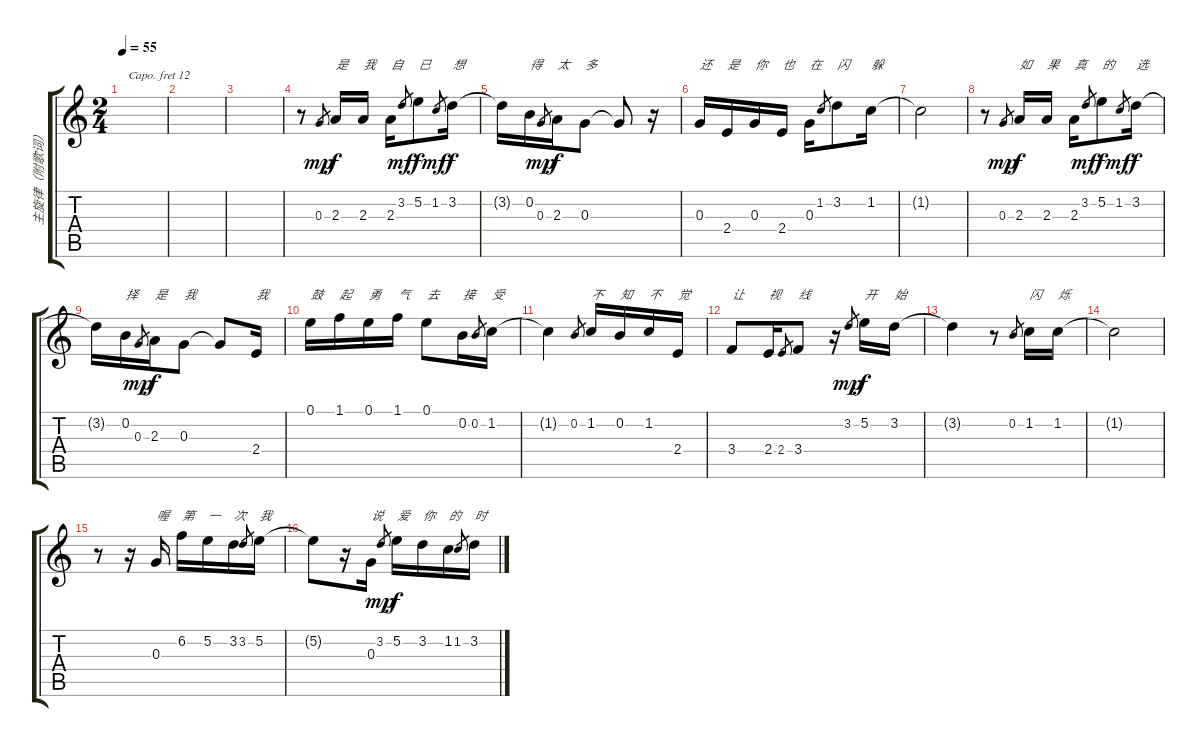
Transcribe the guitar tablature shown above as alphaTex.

\track ("主旋律（附歌词）" "主旋律（附歌词）") {instrument panflute}
\staff {score tabs}
\capo 12
\tuning (E4 B3 G3 D3 A2 E2) {hide}
\ts (2 4)
\tempo 55
\clef g2
\ks c
|
|
|
r.8 0.3.8{gr dy mp} 2.3.16{txt "是" dy f} 2.3.16{txt "我"} 2.3.16{txt "自"} 3.2.8{gr dy mf} 5.2.8{txt "已" dy f} 1.2.8{gr dy mf} 3.2.16{txt "想" dy f} |
3.2{t}.16 0.2.16{txt "得"} 0.3.8{gr dy mp} 2.3.16{txt "太" dy f} 0.3.8{txt "多"} 0.3{t}.8 r.16 |
0.3.16{txt "还"} 2.4.16{txt "是"} 0.3.16{txt "你"} 2.4.16{txt "也"} 0.3.16{txt "在"} 1.2.8{gr} 3.2.8{txt "闪"} 1.2.16{txt "躲"} |
1.2{t}.2 |
r.8 0.3.8{gr dy mp} 2.3.16{txt "如" dy f} 2.3.16{txt "果"} 2.3.16{txt "真"} 3.2.8{gr dy mf} 5.2.8{txt "的" dy f} 1.2.8{gr dy mf} 3.2.16{txt "选" dy f} |
3.2{t}.16 0.2.16{txt "择"} 0.3.8{gr dy mp} 2.3.16{txt "是" dy f} 0.3.8{txt "我"} 0.3{t}.8 2.4.16{txt "我"} |
0.1.16{txt "鼓"} 1.1.16{txt "起"} 0.1.16{txt "勇"} 1.1.16{txt "气"} 0.1.8{txt "去"} 0.2.16{txt "接"} 0.2.8{gr} 1.2.16{txt "受"} |
1.2{t}.4 0.2.8{gr} 1.2.16{txt "不"} 0.2.16{txt "知"} 1.2.16{txt "不"} 2.4.16{txt "觉"} |
3.4.8{txt "让"} 2.4.16{txt "视"} 2.4.8{gr} 3.4.8{txt "线"} r.16 3.2.8{gr dy mp} 5.2.16{txt "开" dy f} 3.2.16{txt "始"} |
3.2{t}.4 r.8 0.2.8{gr} 1.2.16{txt "闪"} 1.2.16{txt "烁"} |
1.2{t}.2 |
r.8 r.16 0.3.16{txt "喔"} 6.2.16{txt "第"} 5.2.16{txt "一"} 3.2.16{txt "次"} 3.2.8{gr} 5.2.16{txt "我"} |
5.2{t}.8 r.16 0.3.16{txt "说"} 3.2.8{gr dy mp} 5.2.16{txt "爱" dy f} 3.2.16{txt "你"} 1.2.16{txt "的"} 1.2.8{gr} 3.2.16{txt "时"}
